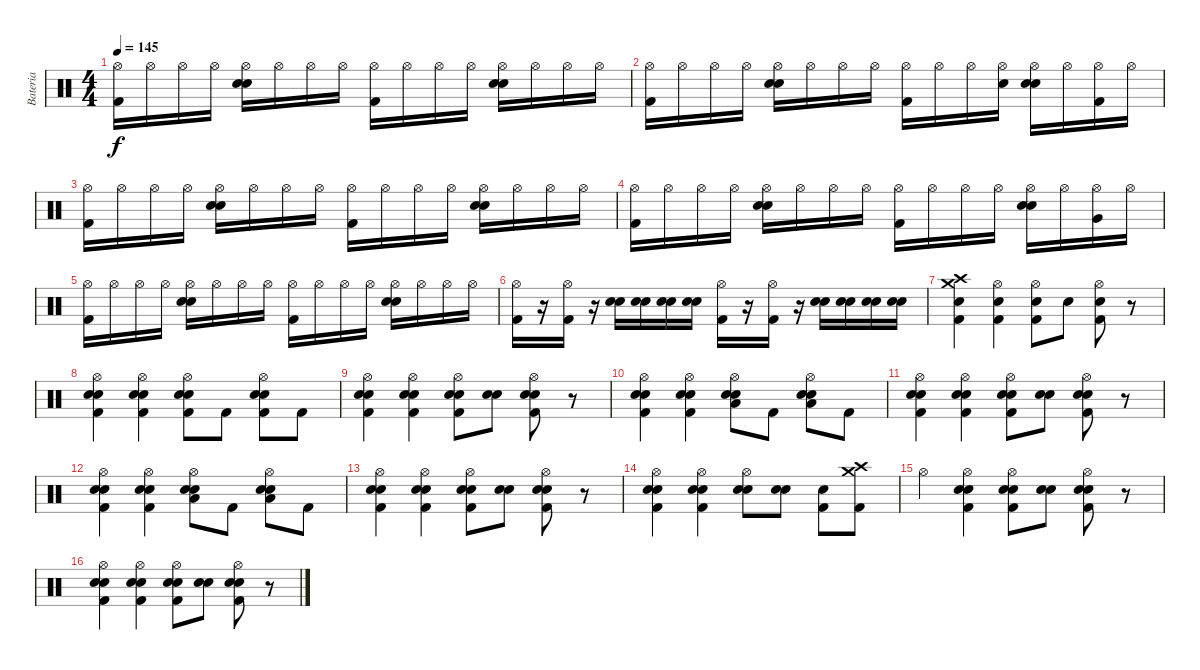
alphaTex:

\track ("Bateria" "Bateria") {instrument percussion}
\staff {score}
\articulation defaults
\ts (4 4)
\tempo 145
\clef neutral
\ks c
("Hi-Hat (open)" "Kick (hit) 2").16{dy f} "Hi-Hat (open)".16 "Hi-Hat (open)".16 "Hi-Hat (open)".16 ("Hi-Hat (open)" "Snare (hit) 2" "Electric Snare (hit)").16 "Hi-Hat (open)".16 "Hi-Hat (open)".16 "Hi-Hat (open)".16 ("Hi-Hat (open)" "Kick (hit) 2").16 "Hi-Hat (open)".16 "Hi-Hat (open)".16 "Hi-Hat (open)".16 ("Hi-Hat (open)" "Snare (hit) 2" "Electric Snare (hit)").16 "Hi-Hat (open)".16 "Hi-Hat (open)".16 "Hi-Hat (open)".16 |
("Hi-Hat (open)" "Kick (hit) 2").16 "Hi-Hat (open)".16 "Hi-Hat (open)".16 "Hi-Hat (open)".16 ("Hi-Hat (open)" "Snare (hit) 2" "Electric Snare (hit)").16 "Hi-Hat (open)".16 "Hi-Hat (open)".16 "Hi-Hat (open)".16 ("Hi-Hat (open)" "Kick (hit) 2").16 "Hi-Hat (open)".16 "Hi-Hat (open)".16 ("Hi-Hat (open)" "Electric Snare (hit)").16 ("Hi-Hat (open)" "Snare (hit) 2" "Electric Snare (hit)").16 "Hi-Hat (open)".16 ("Hi-Hat (open)" "Kick (hit) 2").16 "Hi-Hat (open)".16 |
("Hi-Hat (open)" "Kick (hit) 2").16 "Hi-Hat (open)".16 "Hi-Hat (open)".16 "Hi-Hat (open)".16 ("Hi-Hat (open)" "Snare (hit) 2" "Electric Snare (hit)").16 "Hi-Hat (open)".16 "Hi-Hat (open)".16 "Hi-Hat (open)".16 ("Hi-Hat (open)" "Kick (hit) 2").16 "Hi-Hat (open)".16 "Hi-Hat (open)".16 "Hi-Hat (open)".16 ("Hi-Hat (open)" "Snare (hit) 2" "Electric Snare (hit)").16 "Hi-Hat (open)".16 "Hi-Hat (open)".16 "Hi-Hat (open)".16 |
("Hi-Hat (open)" "Kick (hit) 2").16 "Hi-Hat (open)".16 "Hi-Hat (open)".16 "Hi-Hat (open)".16 ("Hi-Hat (open)" "Snare (hit) 2" "Electric Snare (hit)").16 "Hi-Hat (open)".16 "Hi-Hat (open)".16 "Hi-Hat (open)".16 ("Hi-Hat (open)" "Kick (hit) 2").16 "Hi-Hat (open)".16 "Hi-Hat (open)".16 "Hi-Hat (open)".16 ("Hi-Hat (open)" "Snare (hit) 2" "Electric Snare (hit)").16 "Hi-Hat (open)".16 ("Hi-Hat (open)" "Very Low Tom (hit)").16 "Hi-Hat (open)".16 |
("Hi-Hat (open)" "Kick (hit) 2").16 "Hi-Hat (open)".16 "Hi-Hat (open)".16 "Hi-Hat (open)".16 ("Hi-Hat (open)" "Snare (hit) 2" "Electric Snare (hit)").16 "Hi-Hat (open)".16 "Hi-Hat (open)".16 "Hi-Hat (open)".16 ("Hi-Hat (open)" "Kick (hit) 2").16 "Hi-Hat (open)".16 "Hi-Hat (open)".16 "Hi-Hat (open)".16 ("Hi-Hat (open)" "Snare (hit) 2" "Electric Snare (hit)").16 "Hi-Hat (open)".16 "Hi-Hat (open)".16 "Hi-Hat (open)".16 |
("Hi-Hat (open)" "Kick (hit) 2").16 r.16 ("Hi-Hat (open)" "Kick (hit) 2").16 r.16 ("Snare (hit) 2" "Electric Snare (hit)").16 ("Snare (hit) 2" "Electric Snare (hit)").16 ("Snare (hit) 2" "Electric Snare (hit)").16 ("Snare (hit) 2" "Electric Snare (hit)").16 ("Hi-Hat (open)" "Kick (hit) 2").16 r.16 ("Hi-Hat (open)" "Kick (hit) 2").16 r.16 ("Snare (hit) 2" "Electric Snare (hit)").16 ("Snare (hit) 2" "Electric Snare (hit)").16 ("Snare (hit) 2" "Electric Snare (hit)").16 ("Snare (hit) 2" "Electric Snare (hit)").16 |
("Crash high (hit)" "Crash medium (hit)" "Snare (hit) 2" "Kick (hit) 2").4 ("Hi-Hat (open)" "Snare (hit) 2" "Kick (hit) 2").4 ("Hi-Hat (open)" "Snare (hit) 2" "Kick (hit) 2").8 "Snare (hit) 2".8 ("Hi-Hat (open)" "Snare (hit) 2" "Kick (hit) 2").8 r.8 |
("Hi-Hat (open)" "Snare (hit) 2" "Electric Snare (hit)" "Kick (hit) 2").4 ("Hi-Hat (open)" "Snare (hit) 2" "Electric Snare (hit)" "Kick (hit) 2").4 ("Hi-Hat (open)" "Snare (hit) 2" "Electric Snare (hit)" "Kick (hit) 2").8 "Kick (hit) 2".8 ("Hi-Hat (open)" "Snare (hit) 2" "Electric Snare (hit)" "Kick (hit) 2").8 "Kick (hit) 2".8 |
("Hi-Hat (open)" "Snare (hit) 2" "Electric Snare (hit)" "Kick (hit) 2").4 ("Hi-Hat (open)" "Snare (hit) 2" "Electric Snare (hit)" "Kick (hit) 2").4 ("Hi-Hat (open)" "Snare (hit) 2" "Electric Snare (hit)" "Kick (hit) 2").8 ("Snare (hit) 2" "Electric Snare (hit)").8 ("Hi-Hat (open)" "Snare (hit) 2" "Electric Snare (hit)" "Kick (hit) 2").8 r.8 |
("Hi-Hat (open)" "Snare (hit) 2" "Electric Snare (hit)" "Kick (hit) 2").4 ("Hi-Hat (open)" "Snare (hit) 2" "Electric Snare (hit)" "Kick (hit) 2").4 ("Hi-Hat (open)" "Snare (hit) 2" "Electric Snare (hit)" "Low Floor Tom (hit)").8 "Kick (hit) 2".8 ("Hi-Hat (open)" "Snare (hit) 2" "Electric Snare (hit)" "Low Floor Tom (hit)").8 "Kick (hit) 2".8 |
("Hi-Hat (open)" "Snare (hit) 2" "Electric Snare (hit)" "Kick (hit) 2").4 ("Hi-Hat (open)" "Snare (hit) 2" "Electric Snare (hit)" "Kick (hit) 2").4 ("Hi-Hat (open)" "Snare (hit) 2" "Electric Snare (hit)" "Kick (hit) 2").8 ("Snare (hit) 2" "Electric Snare (hit)").8 ("Hi-Hat (open)" "Snare (hit) 2" "Electric Snare (hit)" "Kick (hit) 2").8 r.8 |
("Hi-Hat (open)" "Snare (hit) 2" "Electric Snare (hit)" "Kick (hit) 2").4 ("Hi-Hat (open)" "Snare (hit) 2" "Electric Snare (hit)" "Kick (hit) 2").4 ("Hi-Hat (open)" "Snare (hit) 2" "Electric Snare (hit)" "Low Floor Tom (hit)").8 "Kick (hit) 2".8 ("Hi-Hat (open)" "Snare (hit) 2" "Electric Snare (hit)" "Low Floor Tom (hit)").8 "Kick (hit) 2".8 |
("Hi-Hat (open)" "Snare (hit) 2" "Electric Snare (hit)" "Kick (hit) 2").4 ("Hi-Hat (open)" "Snare (hit) 2" "Electric Snare (hit)" "Kick (hit) 2").4 ("Hi-Hat (open)" "Snare (hit) 2" "Electric Snare (hit)" "Kick (hit) 2").8 ("Snare (hit) 2" "Electric Snare (hit)").8 ("Hi-Hat (open)" "Snare (hit) 2" "Electric Snare (hit)" "Kick (hit) 2").8 r.8 |
("Hi-Hat (open)" "Snare (hit) 2" "Electric Snare (hit)" "Kick (hit) 2").4 ("Hi-Hat (open)" "Snare (hit) 2" "Electric Snare (hit)" "Kick (hit) 2").4 ("Hi-Hat (open)" "Snare (hit) 2" "Electric Snare (hit)").8 ("Snare (hit) 2" "Electric Snare (hit)").8 ("Snare (hit) 2" "Kick (hit) 2").8 ("Crash medium (hit)" "Crash high (hit)" "Kick (hit) 2").8 |
"Hi-Hat (open)".4 ("Hi-Hat (open)" "Snare (hit) 2" "Electric Snare (hit)" "Kick (hit) 2").4 ("Hi-Hat (open)" "Snare (hit) 2" "Electric Snare (hit)" "Kick (hit) 2").8 ("Snare (hit) 2" "Electric Snare (hit)").8 ("Hi-Hat (open)" "Snare (hit) 2" "Electric Snare (hit)" "Kick (hit) 2").8 r.8 |
("Hi-Hat (open)" "Snare (hit) 2" "Electric Snare (hit)" "Kick (hit) 2").4 ("Hi-Hat (open)" "Snare (hit) 2" "Electric Snare (hit)" "Kick (hit) 2").4 ("Hi-Hat (open)" "Snare (hit) 2" "Electric Snare (hit)" "Kick (hit) 2").8 ("Snare (hit) 2" "Electric Snare (hit)").8 ("Hi-Hat (open)" "Snare (hit) 2" "Electric Snare (hit)" "Kick (hit) 2").8 r.8
